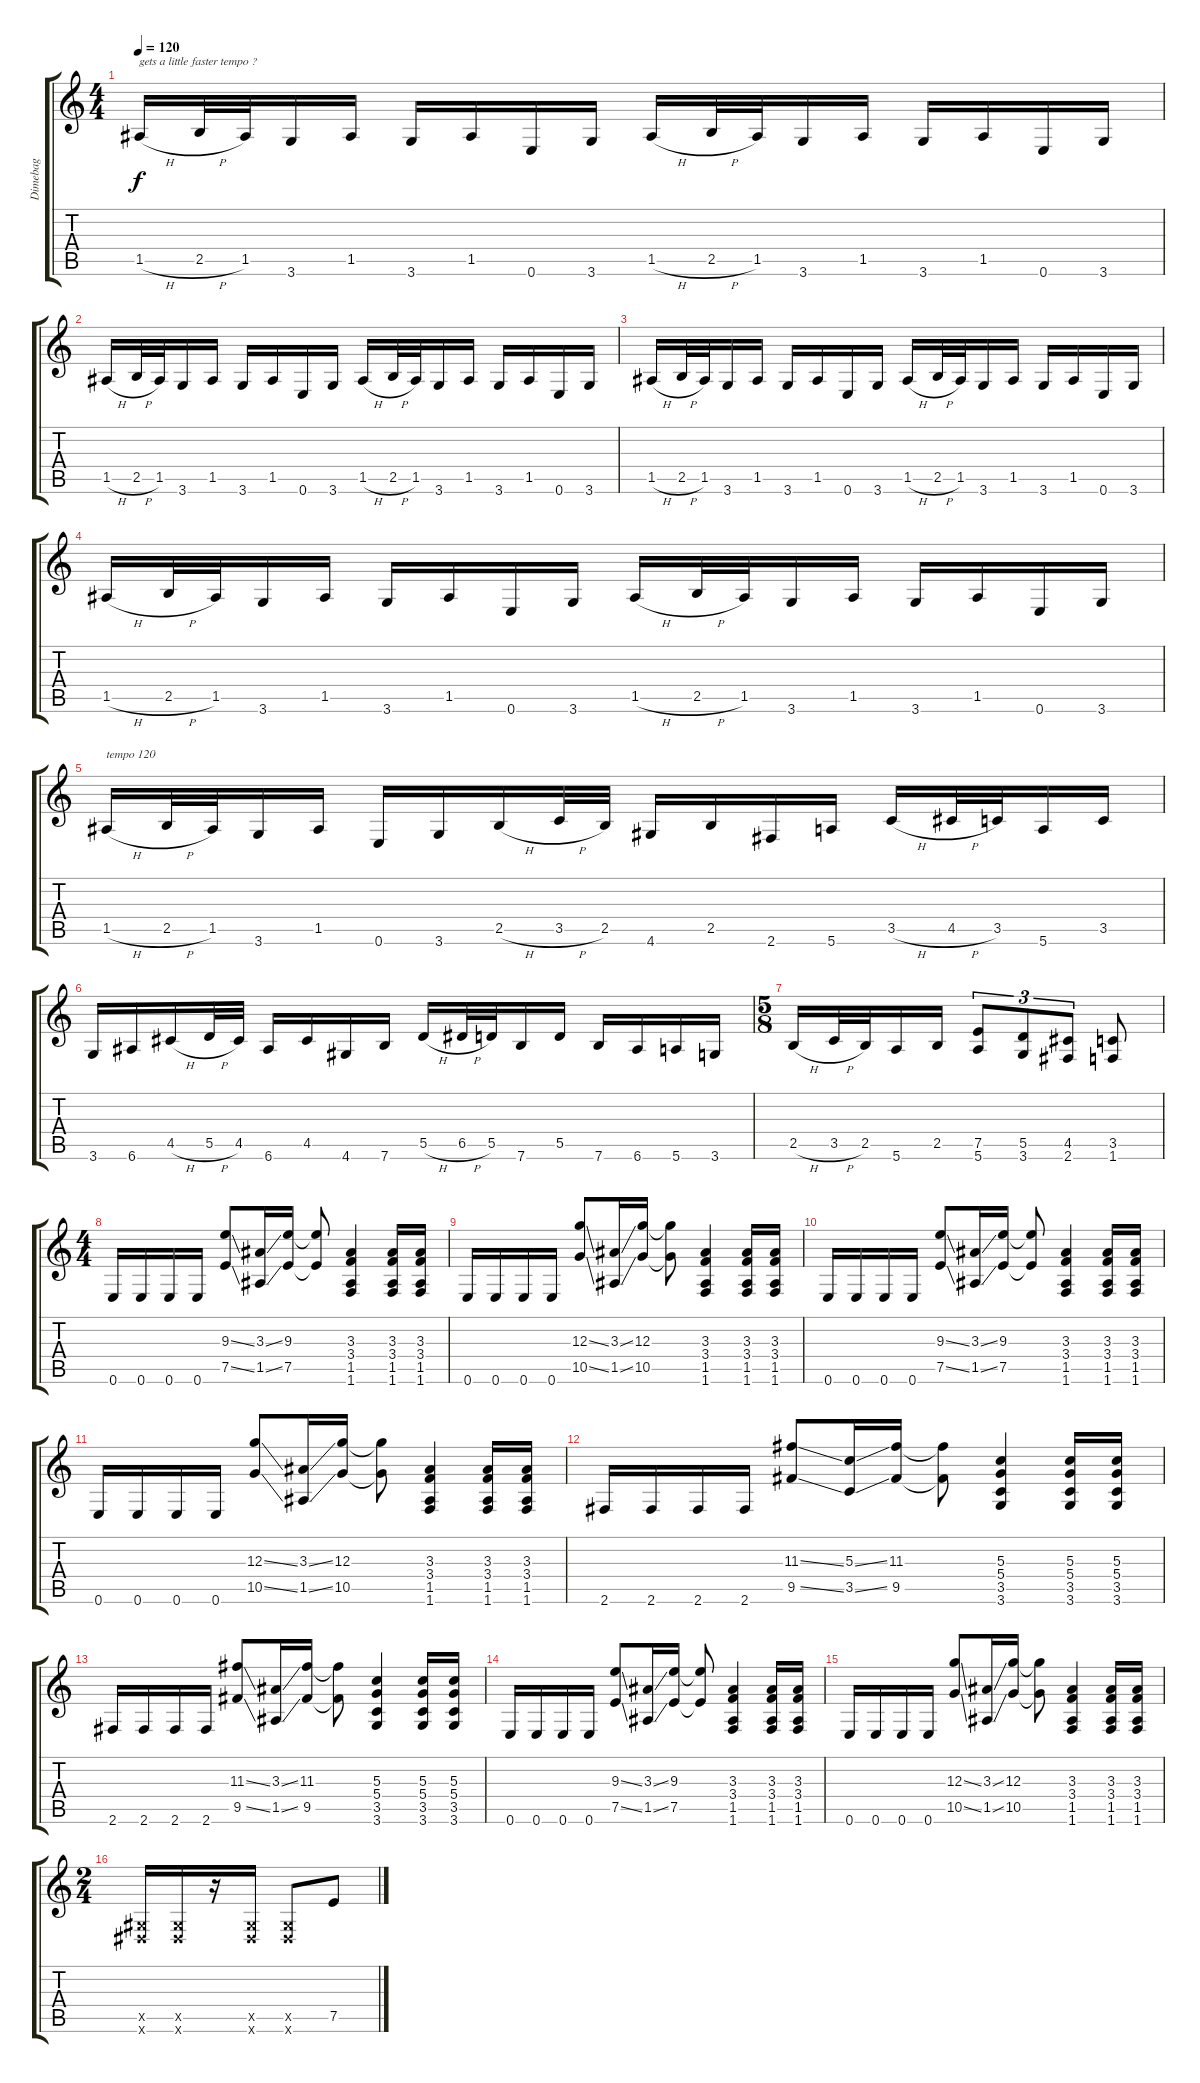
\track ("Dimebag" "Dimebag") {instrument distortionguitar}
\staff {score tabs}
\tuning (E4 B3 G3 D3 A2 E2) {hide}
\ts (4 4)
\tempo 120
\clef g2
\ks c
1.5{h}.16{txt "gets a little faster tempo ?" dy f} 2.5{h}.32 1.5.32 3.6.16 1.5.16 3.6.16 1.5.16 0.6.16 3.6.16 1.5{h}.16 2.5{h}.32 1.5.32 3.6.16 1.5.16 3.6.16 1.5.16 0.6.16 3.6.16 |
1.5{h}.16 2.5{h}.32 1.5.32 3.6.16 1.5.16 3.6.16 1.5.16 0.6.16 3.6.16 1.5{h}.16 2.5{h}.32 1.5.32 3.6.16 1.5.16 3.6.16 1.5.16 0.6.16 3.6.16 |
1.5{h}.16 2.5{h}.32 1.5.32 3.6.16 1.5.16 3.6.16 1.5.16 0.6.16 3.6.16 1.5{h}.16 2.5{h}.32 1.5.32 3.6.16 1.5.16 3.6.16 1.5.16 0.6.16 3.6.16 |
1.5{h}.16 2.5{h}.32 1.5.32 3.6.16 1.5.16 3.6.16 1.5.16 0.6.16 3.6.16 1.5{h}.16 2.5{h}.32 1.5.32 3.6.16 1.5.16 3.6.16 1.5.16 0.6.16 3.6.16 |
1.5{h}.16{txt "tempo 120"} 2.5{h}.32 1.5.32 3.6.16 1.5.16 0.6.16 3.6.16 2.5{h}.16 3.5{h}.32 2.5.32 4.6.16 2.5.16 2.6.16 5.6.16 3.5{h}.16 4.5{h}.32 3.5.32 5.6.16 3.5.16 |
3.6.16 6.6.16 4.5{h}.16 5.5{h}.32 4.5.32 6.6.16 4.5.16 4.6.16 7.6.16 5.5{h}.16 6.5{h}.32 5.5.32 7.6.16 5.5.16 7.6.16 6.6.16 5.6.16 3.6.16 |
\ts (5 8)
2.5{h}.16 3.5{h}.32 2.5.32 5.6.16 2.5.16 (7.5 5.6).8{tu (3 2)} (5.5 3.6).8{tu (3 2)} (4.5 2.6).8{tu (3 2)} (3.5 1.6).8 |
\ts (4 4)
0.6.16 0.6.16 0.6.16 0.6.16 (9.3{ss} 7.5{ss}).8 (3.3{ss} 1.5{ss}).16 (9.3 7.5).16 (9.3{t} 7.5{t}).8 (3.3 3.4 1.5 1.6).4 (3.3 3.4 1.5 1.6).16 (3.3 3.4 1.5 1.6).16 |
0.6.16 0.6.16 0.6.16 0.6.16 (12.3{ss} 10.5{ss}).8 (3.3{ss} 1.5{ss}).16 (12.3 10.5).16 (12.3{t} 10.5{t}).8 (3.3 3.4 1.5 1.6).4 (3.3 3.4 1.5 1.6).16 (3.3 3.4 1.5 1.6).16 |
0.6.16 0.6.16 0.6.16 0.6.16 (9.3{ss} 7.5{ss}).8 (3.3{ss} 1.5{ss}).16 (9.3 7.5).16 (9.3{t} 7.5{t}).8 (3.3 3.4 1.5 1.6).4 (3.3 3.4 1.5 1.6).16 (3.3 3.4 1.5 1.6).16 |
0.6.16 0.6.16 0.6.16 0.6.16 (12.3{ss} 10.5{ss}).8 (3.3{ss} 1.5{ss}).16 (12.3 10.5).16 (12.3{t} 10.5{t}).8 (3.3 3.4 1.5 1.6).4 (3.3 3.4 1.5 1.6).16 (3.3 3.4 1.5 1.6).16 |
2.6.16 2.6.16 2.6.16 2.6.16 (11.3{ss} 9.5{ss}).8 (5.3{ss} 3.5{ss}).16 (11.3 9.5).16 (11.3{t} 9.5{t}).8 (5.3 5.4 3.5 3.6).4 (5.3 5.4 3.5 3.6).16 (5.3 5.4 3.5 3.6).16 |
2.6.16 2.6.16 2.6.16 2.6.16 (11.3{ss} 9.5{ss}).8 (3.3{ss} 1.5{ss}).16 (11.3 9.5).16 (11.3{t} 9.5{t}).8 (5.3 5.4 3.5 3.6).4 (5.3 5.4 3.5 3.6).16 (5.3 5.4 3.5 3.6).16 |
0.6.16 0.6.16 0.6.16 0.6.16 (9.3{ss} 7.5{ss}).8 (3.3{ss} 1.5{ss}).16 (9.3 7.5).16 (9.3{t} 7.5{t}).8 (3.3 3.4 1.5 1.6).4 (3.3 3.4 1.5 1.6).16 (3.3 3.4 1.5 1.6).16 |
0.6.16 0.6.16 0.6.16 0.6.16 (12.3{ss} 10.5{ss}).8 (3.3{ss} 1.5{ss}).16 (12.3 10.5).16 (12.3{t} 10.5{t}).8 (3.3 3.4 1.5 1.6).4 (3.3 3.4 1.5 1.6).16 (3.3 3.4 1.5 1.6).16 |
\ts (2 4)
(-1.5{x} -1.6{x}).16 (-1.5{x} -1.6{x}).16 r.16 (-1.5{x} -1.6{x}).16 (-1.5{x} -1.6{x}).8 7.5{ss}.8
